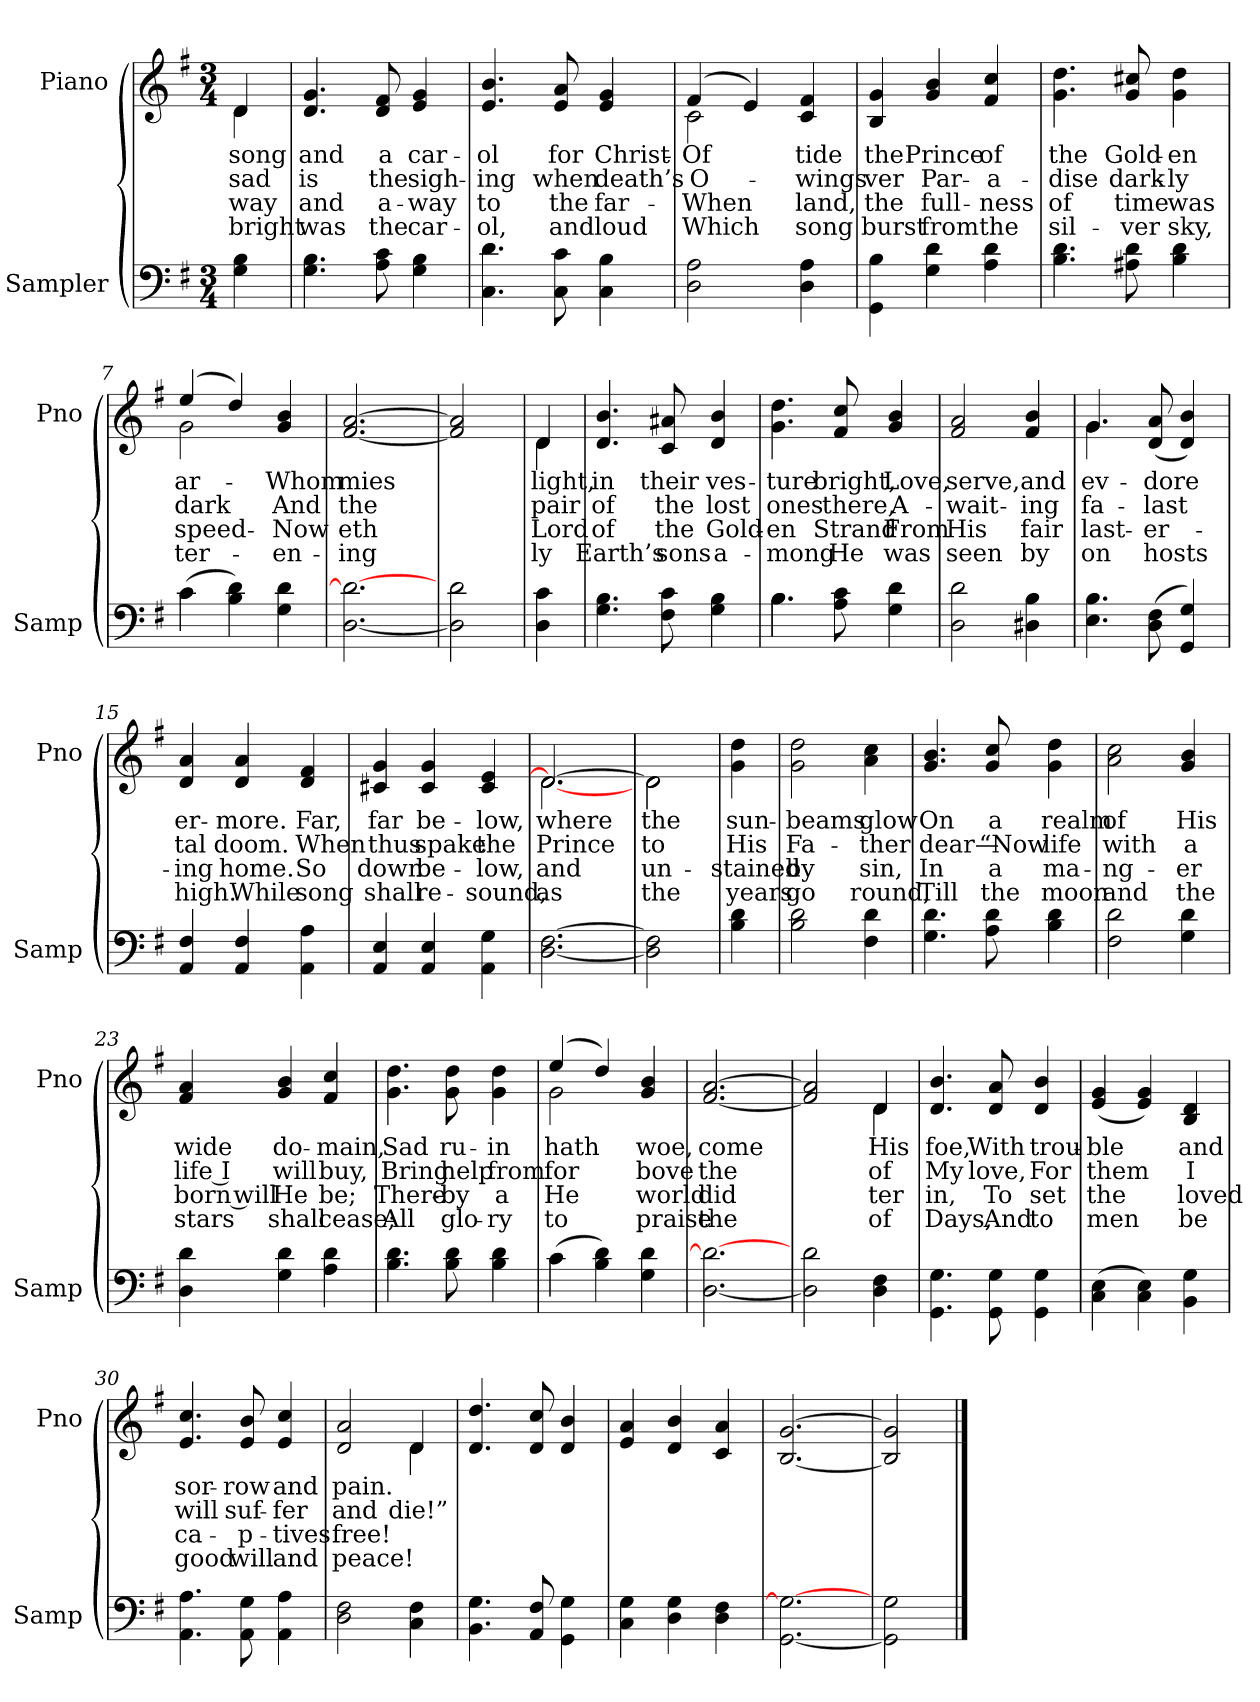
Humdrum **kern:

**kern	**kern	**text	**text	**text	**text
*part2	*part1	*part1	*part1	*part1	*part1
*staff2	*staff1	*staff1	*staff1	*staff1	*staff1
*I"Sampler	*I"Piano	*	*	*	*
*I'Samp	*I'Pno	*	*	*	*
*clefF4	*clefG2	*	*	*	*
*k[f#]	*k[f#]	*	*	*	*
*G:	*G:	*	*	*	*
*M3/4	*M3/4	*	*	*	*
=1	=1	=1	=1	=1	=1
*	*^	*	*	*	*
4G 4B	4d/	4d	song	sad	-way	bright
*	*v	*v	*	*	*	*
=2	=2	=2	=2	=2	=2
4.G 4.B	4.d 4.g	and	is	and	was
8A 8c	8d 8f#	a	the	a-	the
4G 4B	4e 4g	car-	sigh-	-way	car-
=3	=3	=3	=3	=3	=3
4.C 4.d	4.e 4.b	-ol	-ing	to	-ol,
8C 8c	8e 8a	for	when	the	and
4C 4B	4e 4g	Christ-	death’s	far-	loud
=4	=4	=4	=4	=4	=4
*	*^	*	*	*	*
2D 2A	(4f#/	2c	Of	O-	When	Which
.	4e/)	.	.	.	.	.
4D 4A	4c 4f#	4ryy	-tide	wings	land,	song
*	*v	*v	*	*	*	*
=5	=5	=5	=5	=5	=5
4GG 4B	4B 4g	the	-ver	the	burst
4G 4d	4g 4b	Prince	Par-	full-	from
4A 4d	4f# 4cc	of	-a-	-ness	the
=6	=6	=6	=6	=6	=6
4.B 4.d	4.g 4.dd	the	-dise	of	sil-
8A#X 8d	8g 8cc#X	Gold-	dark-	time	-ver
4B 4d	4g 4dd	-en	-ly	was	sky,
=7	=7	=7	=7	=7	=7
*^	*^	*	*	*	*
(4c\	4c	(4ee/	2g	ar-	dark	speed-	-ter-
4B 4d)	2ryy	4dd/)	.	.	.	.	.
4G 4d	.	4g 4b	4ryy	Whom	And	Now	en-
*v	*v	*	*	*	*	*	*
*	*v	*v	*	*	*	*
=8	=8	=8	=8	=8	=8
[2.D 2.d_	[2.f# [2.a	-mies	the	-eth	-ing
=9	=9	=9	=9	=9	=9
2D] 2d	2f#] 2a]	.	.	.	.
=10	=10	=10	=10	=10	=10
*	*^	*	*	*	*
4D 4c	4d/	4d	light,	-pair	Lord	-ly
*	*v	*v	*	*	*	*
=11	=11	=11	=11	=11	=11
4.G 4.B	4.d 4.b	in	of	of	Earth’s
8F# 8c	8c 8a#X	their	the	the	sons
4G 4B	4d 4b	ves-	lost	Gold-	a-
=12	=12	=12	=12	=12	=12
*^	*	*	*	*	*
4.B\	4.B	4.g 4.dd	-ture	ones	-en	-mong
8A 8c	4.ryy	8f# 8cc	bright,	there,	Strand	He
4G 4d	.	4g 4b	Love,	A-	From	was
*v	*v	*	*	*	*	*
=13	=13	=13	=13	=13	=13
2D 2d	2f# 2a	serve,	-wait-	His	seen
4D#X 4B	4f# 4b	and	-ing	fair	by
=14	=14	=14	=14	=14	=14
*	*^	*	*	*	*
4.E 4.B	4.g/	4.g	ev-	fa-	-last-	on
(8D 8F#	(8d 8a	4.ryy	-dore	last	-er-	hosts
4GG 4G)	4d 4b)	.	.	.	.	.
*	*v	*v	*	*	*	*
=15	=15	=15	=15	=15	=15
4AA 4F#	4d 4a	-er-	-tal	-ing	high.
4AA 4F#	4d 4a	-more.	doom.	home.	While
4AA 4A	4d 4f#	Far,	When	So	song
=16	=16	=16	=16	=16	=16
4AA 4E	4c#X 4g	far	thus	down	shall
4AA 4E	4c# 4g	be-	spake	be-	re-
4AA 4G	4c# 4e	-low,	the	-low,	-sound,
=17	=17	=17	=17	=17	=17
*	*^	*	*	*	*
[2.D [2.F#	[2.d/	2.d_	where	Prince	and	as
=18	=18	=18	=18	=18	=18	=18
2D] 2F#]	2d\]	2d	the	to	un-	the
*	*v	*v	*	*	*	*
=19	=19	=19	=19	=19	=19
4B 4d	4g 4dd	sun-	His	-stained	years
=20	=20	=20	=20	=20	=20
2B 2d	2g 2dd	-beams	Fa-	by	go
4F# 4d	4a 4cc	glow	-ther	sin,	round,
=21	=21	=21	=21	=21	=21
4.G 4.d	4.g 4.b	On	dear—	In	Till
8A 8d	8g 8cc	a	“Now	a	the
4B 4d	4g 4dd	realm	life	ma-	moon
=22	=22	=22	=22	=22	=22
2F# 2d	2a 2cc	of	with	-ng-	and
4G 4d	4g 4b	His	a	-er	the
=23	=23	=23	=23	=23	=23
4D 4d	4f# 4a	wide	life I	born will	stars
4G 4d	4g 4b	do-	will	He	shall
4A 4d	4f# 4cc	-main,	buy,	be;	cease;
=24	=24	=24	=24	=24	=24
4.B 4.d	4.g 4.dd	Sad	Bring	There-	All
8B 8d	8g 8dd	ru-	help	-by	glo-
4B 4d	4g 4dd	-in	from	a	-ry
=25	=25	=25	=25	=25	=25
*^	*^	*	*	*	*
(4c\	4c	(4ee/	2g	hath	for	He	to
4B 4d)	2ryy	4dd/)	.	.	.	.	.
4G 4d	.	4g 4b	4ryy	woe,	-bove	world	praise
*v	*v	*	*	*	*	*	*
*	*v	*v	*	*	*	*
=26	=26	=26	=26	=26	=26
[2.D 2.d_	[2.f# [2.a	come	the	did	the
=27	=27	=27	=27	=27	=27
*	*^	*	*	*	*
2D] 2d	2f#] 2a]	2ryy	.	.	.	.
4D 4F#	4d/	4d	His	of	-ter	of
*	*v	*v	*	*	*	*
=28	=28	=28	=28	=28	=28
4.GG\ 4.G\	4.d 4.b	foe,	My	in,	Days,
8GG\ 8G\	8d 8a	With	love,	To	And
4GG\ 4G\	4d 4b	trou-	For	set	to
=29	=29	=29	=29	=29	=29
(4C 4E	(4e 4g	-ble	them	the	men
4C 4E)	4e 4g)	.	.	.	.
4BB 4G	4B 4d	and	I	loved	be
=30	=30	=30	=30	=30	=30
4.AA 4.A	4.e 4.cc	sor-	will	ca-	good
8AA 8G	8e 8b	-row	suf-	-p-	will
4AA 4A	4e 4cc	and	-fer	-tives	and
=31	=31	=31	=31	=31	=31
*	*^	*	*	*	*
2D 2F#	2d 2a	2ryy	pain.	and	free!	peace!
4C 4F#	4d/	4d	.	die!”	.	.
*	*v	*v	*	*	*	*
=32	=32	=32	=32	=32	=32
4.BB 4.G	4.d 4.dd	.	.	.	.
8AA 8F#	8d 8cc	.	.	.	.
4GG\ 4G\	4d 4b	.	.	.	.
=33	=33	=33	=33	=33	=33
4C 4G	4e 4a	.	.	.	.
4D 4G	4d 4b	.	.	.	.
4D 4F#	4c 4a	.	.	.	.
=34	=34	=34	=34	=34	=34
[2.GG\ 2.G\_	[2.B [2.g	.	.	.	.
=35	=35	=35	=35	=35	=35
2GG\] 2G\	2B] 2g]	.	.	.	.
==	==	==	==	==	==
*-	*-	*-	*-	*-	*-
